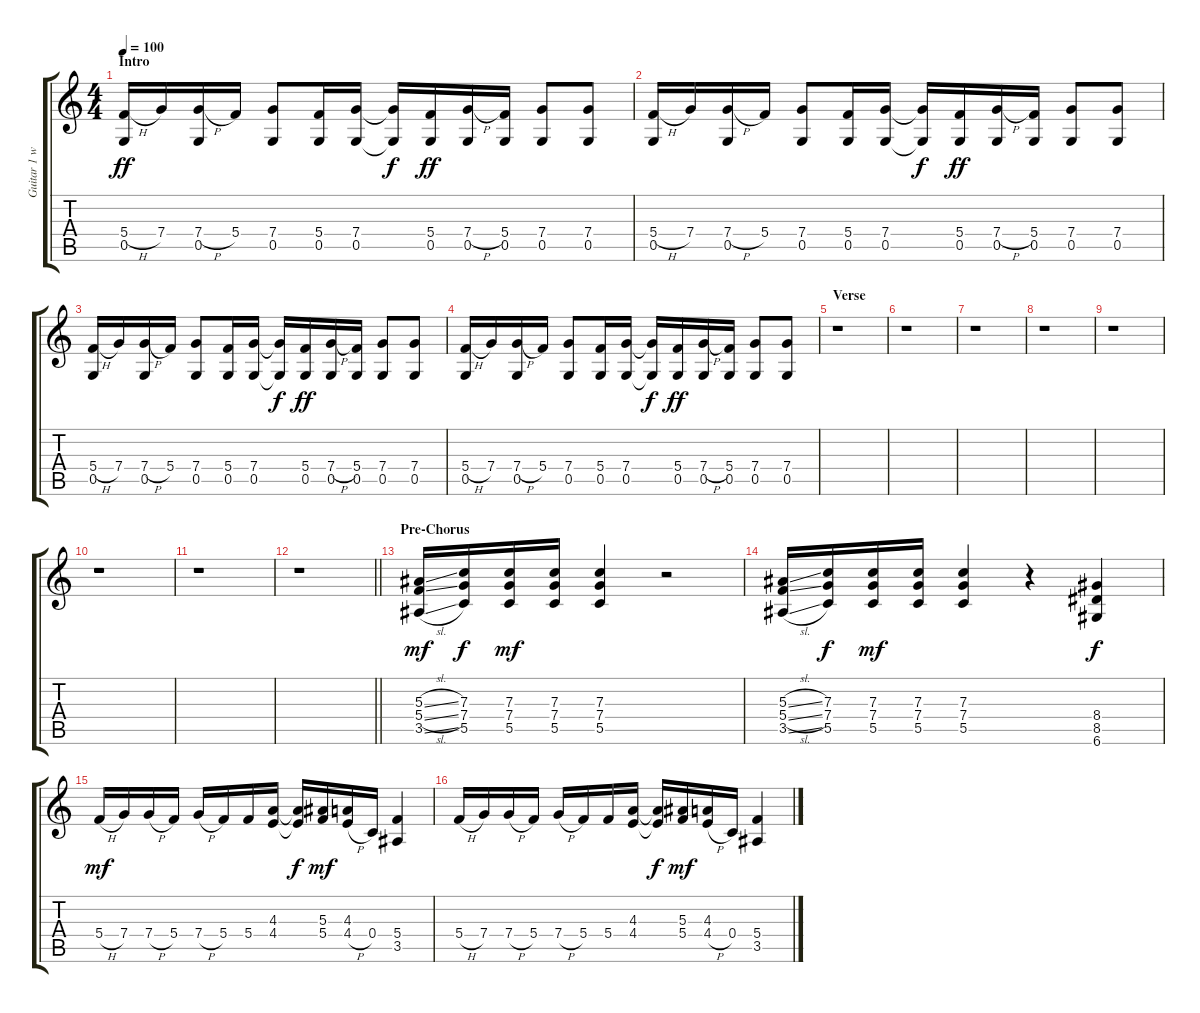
\track ("Guitar 1 w/distortion" "Guitar 1 w") {instrument distortionguitar}
\staff {score tabs}
\tuning (D4 A3 F3 C3 G2 D2) {hide}
\ts (4 4)
\section ("" "Intro")
\tempo 100
\clef g2
\ks c
(5.4{h} 0.5).16{dy ff instrument distortionguitar} 7.4.16 (7.4{h} 0.5).16 5.4.16 (7.4 0.5).8 (5.4 0.5).16 (7.4 0.5).16 (7.4{t} 0.5{t}).16{dy f} (5.4 0.5).16{dy ff} (7.4{h} 0.5).16 (5.4 0.5).16 (7.4 0.5).8 (7.4 0.5).8 |
(5.4{h} 0.5).16 7.4.16 (7.4{h} 0.5).16 5.4.16 (7.4 0.5).8 (5.4 0.5).16 (7.4 0.5).16 (7.4{t} 0.5{t}).16{dy f} (5.4 0.5).16{dy ff} (7.4{h} 0.5).16 (5.4 0.5).16 (7.4 0.5).8 (7.4 0.5).8 |
(5.4{h} 0.5).16 7.4.16 (7.4{h} 0.5).16 5.4.16 (7.4 0.5).8 (5.4 0.5).16 (7.4 0.5).16 (7.4{t} 0.5{t}).16{dy f} (5.4 0.5).16{dy ff} (7.4{h} 0.5).16 (5.4 0.5).16 (7.4 0.5).8 (7.4 0.5).8 |
(5.4{h} 0.5).16 7.4.16 (7.4{h} 0.5).16 5.4.16 (7.4 0.5).8 (5.4 0.5).16 (7.4 0.5).16 (7.4{t} 0.5{t}).16{dy f} (5.4 0.5).16{dy ff} (7.4{h} 0.5).16 (5.4 0.5).16 (7.4 0.5).8 (7.4 0.5).8 |
\section ("" "Verse")
r.1 |
r.1 |
r.1 |
r.1 |
r.1 |
r.1 |
r.1 |
\barLineRight lightlight
r.1 |
\section ("" "Pre-Chorus")
(5.3{sl} 5.4{sl} 3.5{sl}).16{dy mf} (7.3 7.4 5.5).16{dy f} (7.3 7.4 5.5).16{dy mf} (7.3 7.4 5.5).16 (7.3 7.4 5.5).4 r.2 |
(5.3{sl} 5.4{sl} 3.5{sl}).16 (7.3 7.4 5.5).16{dy f} (7.3 7.4 5.5).16{dy mf} (7.3 7.4 5.5).16 (7.3 7.4 5.5).4 r.4 (8.4 8.5 6.6).4{dy f} |
5.4{h}.16{dy mf} 7.4.16 7.4{h}.16 5.4.16 7.4{h}.16 5.4.16 5.4.16 (4.3 4.4).16 (4.3{t} 4.4{t}).16{dy f} (5.3 5.4).16{dy mf} (4.3 4.4{h}).16 0.4.16 (5.4 3.5).4 |
5.4{h}.16 7.4.16 7.4{h}.16 5.4.16 7.4{h}.16 5.4.16 5.4.16 (4.3 4.4).16 (4.3{t} 4.4{t}).16{dy f} (5.3 5.4).16{dy mf} (4.3 4.4{h}).16 0.4.16 (5.4 3.5).4
